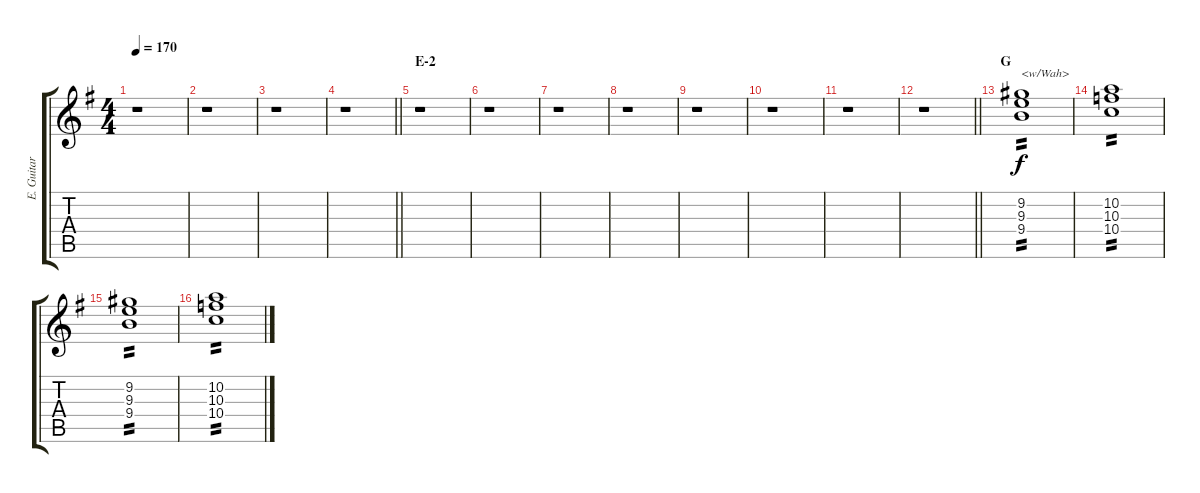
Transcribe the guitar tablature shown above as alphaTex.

\track ("E. Guitar III" "E. Guitar ") {instrument overdrivenguitar}
\staff {score tabs}
\tuning (E4 B3 G3 D3 A2 E2) {hide}
\ts (4 4)
\tempo 170
\clef g2
\ks g
r.1{dy f} |
r.1 |
r.1 |
\barLineRight lightlight
r.1 |
\section ("" "E-2")
r.1 |
r.1 |
r.1 |
r.1 |
r.1 |
r.1 |
r.1 |
\barLineRight lightlight
r.1 |
\section ("" "G")
(9.2 9.3 9.4).1{txt "<w/Wah>" tp 2} |
(10.2 10.3 10.4).1{tp 2} |
(9.2 9.3 9.4).1{tp 2} |
(10.2 10.3 10.4).1{tp 2}
